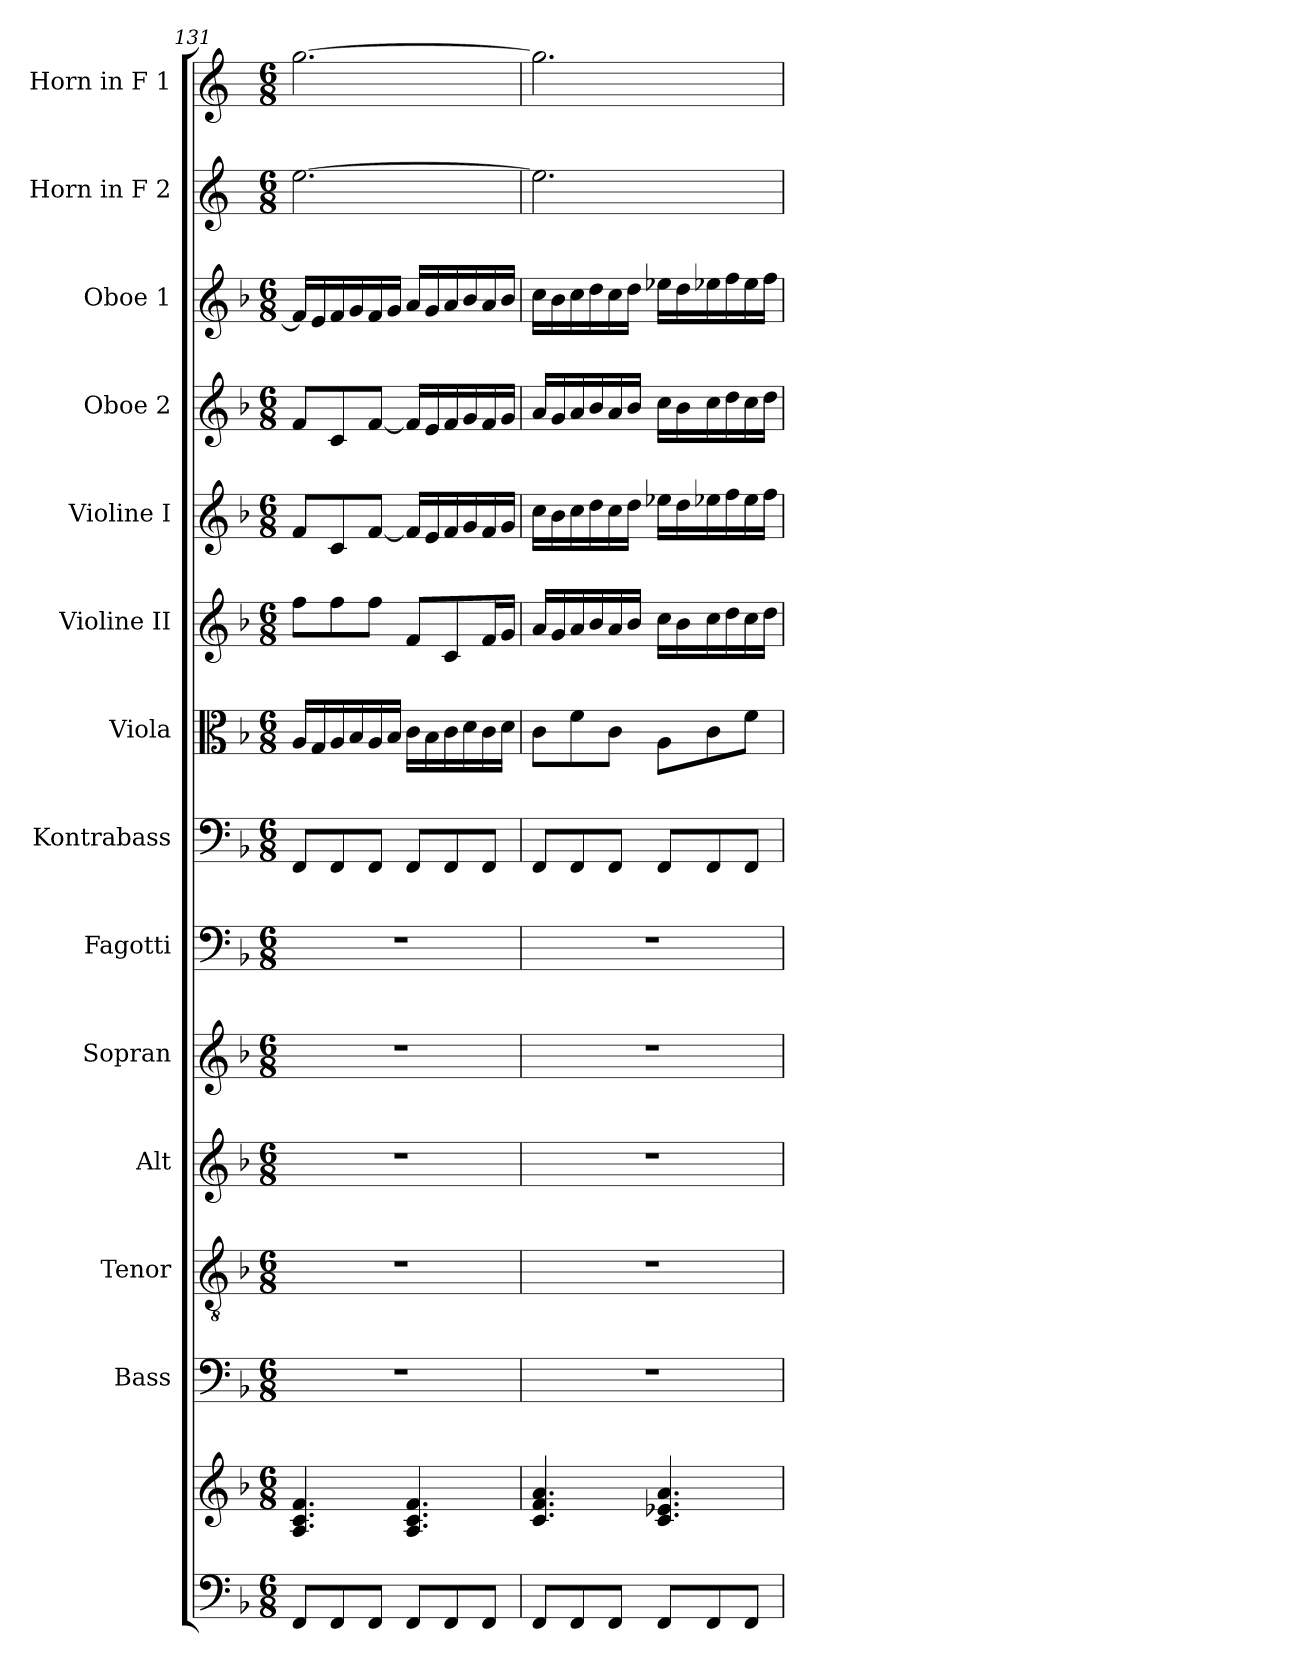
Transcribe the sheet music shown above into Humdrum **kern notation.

**kern	**kern	**kern	**kern	**kern	**kern	**kern	**kern	**kern	**kern	**kern	**kern	**kern	**kern	**kern
*part14	*part14	*part13	*part12	*part11	*part10	*part9	*part8	*part7	*part6	*part5	*part4	*part3	*part2	*part1
*staff15	*staff14	*staff13	*staff12	*staff11	*staff10	*staff9	*staff8	*staff7	*staff6	*staff5	*staff4	*staff3	*staff2	*staff1
*	*	*I"Bass	*I"Tenor	*I"Alt	*I"Sopran	*I"Fagotti	*I"Kontrabass	*I"Viola	*I"Violine II	*I"Violine I	*I"Oboe 2	*I"Oboe 1	*I"Horn in F 2	*I"Horn in F 1
*	*	*I'B.	*I'T.	*I'A.	*I'S.	*I'Fg.	*I'Kb.	*I'Vla.	*I'Vl. II	*I'Vl. I	*I'Ob. 2	*I'Ob. 1	*	*
*clefF4	*clefG2	*clefF4	*clefGv2	*clefG2	*clefG2	*clefF4	*clefF4	*clefC3	*clefG2	*clefG2	*clefG2	*clefG2	*clefG2	*clefG2
*	*	*	*	*	*	*	*ITrd7c12	*	*	*	*	*	*ITrd4c7	*ITrd4c7
*k[b-]	*k[b-]	*k[b-]	*k[b-]	*k[b-]	*k[b-]	*k[b-]	*k[b-]	*k[b-]	*k[b-]	*k[b-]	*k[b-]	*k[b-]	*k[b-]	*k[b-]
*F:	*F:	*F:	*F:	*F:	*F:	*F:	*F:	*F:	*F:	*F:	*F:	*F:	*F:	*F:
*M6/8	*M6/8	*M6/8	*M6/8	*M6/8	*M6/8	*M6/8	*M6/8	*M6/8	*M6/8	*M6/8	*M6/8	*M6/8	*M6/8	*M6/8
=131	=131	=131	=131	=131	=131	=131	=131	=131	=131	=131	=131	=131	=131	=131
8FF/L	4.A/ 4.c/ 4.f/	2.r	2.r	2.r	2.r	2.r	8FFF/L	16A/LL	8ff\L	8f/L	8f/L	16f/LL]	[2.a\	[2.cc\
.	.	.	.	.	.	.	.	16G/	.	.	.	16e/	.	.
8FF/	.	.	.	.	.	.	8FFF/	16A/	8ff\	8c/	8c/	16f/	.	.
.	.	.	.	.	.	.	.	16B-/	.	.	.	16g/	.	.
8FF/J	.	.	.	.	.	.	8FFF/J	16A/	8ff\J	[8f/J	[8f/J	16f/	.	.
.	.	.	.	.	.	.	.	16B-/JJ	.	.	.	16g/JJ	.	.
8FF/L	4.A/ 4.c/ 4.f/	.	.	.	.	.	8FFF/L	16c\LL	8f/L	16f/LL]	16f/LL]	16a/LL	.	.
.	.	.	.	.	.	.	.	16B-\	.	16e/	16e/	16g/	.	.
8FF/	.	.	.	.	.	.	8FFF/	16c\	8c/	16f/	16f/	16a/	.	.
.	.	.	.	.	.	.	.	16d\	.	16g/	16g/	16b-/	.	.
8FF/J	.	.	.	.	.	.	8FFF/J	16c\	16f/L	16f/	16f/	16a/	.	.
.	.	.	.	.	.	.	.	16d\JJ	16g/JJ	16g/JJ	16g/JJ	16b-/JJ	.	.
=132	=132	=132	=132	=132	=132	=132	=132	=132	=132	=132	=132	=132	=132	=132
8FF/L	4.c/ 4.f/ 4.a/	2.r	2.r	2.r	2.r	2.r	8FFF/L	8c\L	16a/LL	16cc\LL	16a/LL	16cc\LL	2.a\]	2.cc\]
.	.	.	.	.	.	.	.	.	16g/	16b-\	16g/	16b-\	.	.
8FF/	.	.	.	.	.	.	8FFF/	8f\	16a/	16cc\	16a/	16cc\	.	.
.	.	.	.	.	.	.	.	.	16b-/	16dd\	16b-/	16dd\	.	.
8FF/J	.	.	.	.	.	.	8FFF/J	8c\J	16a/	16cc\	16a/	16cc\	.	.
.	.	.	.	.	.	.	.	.	16b-/JJ	16dd\JJ	16b-/JJ	16dd\JJ	.	.
8FF/L	4.c/ 4.e-X/ 4.a/	.	.	.	.	.	8FFF/L	8A\L	16cc\LL	16ee-X\LL	16cc\LL	16ee-X\LL	.	.
.	.	.	.	.	.	.	.	.	16b-\	16dd\	16b-\	16dd\	.	.
8FF/	.	.	.	.	.	.	8FFF/	8c\	16cc\	16ee-X\	16cc\	16ee-X\	.	.
.	.	.	.	.	.	.	.	.	16dd\	16ff\	16dd\	16ff\	.	.
8FF/J	.	.	.	.	.	.	8FFF/J	8f\J	16cc\	16ee-\	16cc\	16ee-\	.	.
.	.	.	.	.	.	.	.	.	16dd\JJ	16ff\JJ	16dd\JJ	16ff\JJ	.	.
=	=	=	=	=	=	=	=	=	=	=	=	=	=	=
*-	*-	*-	*-	*-	*-	*-	*-	*-	*-	*-	*-	*-	*-	*-
